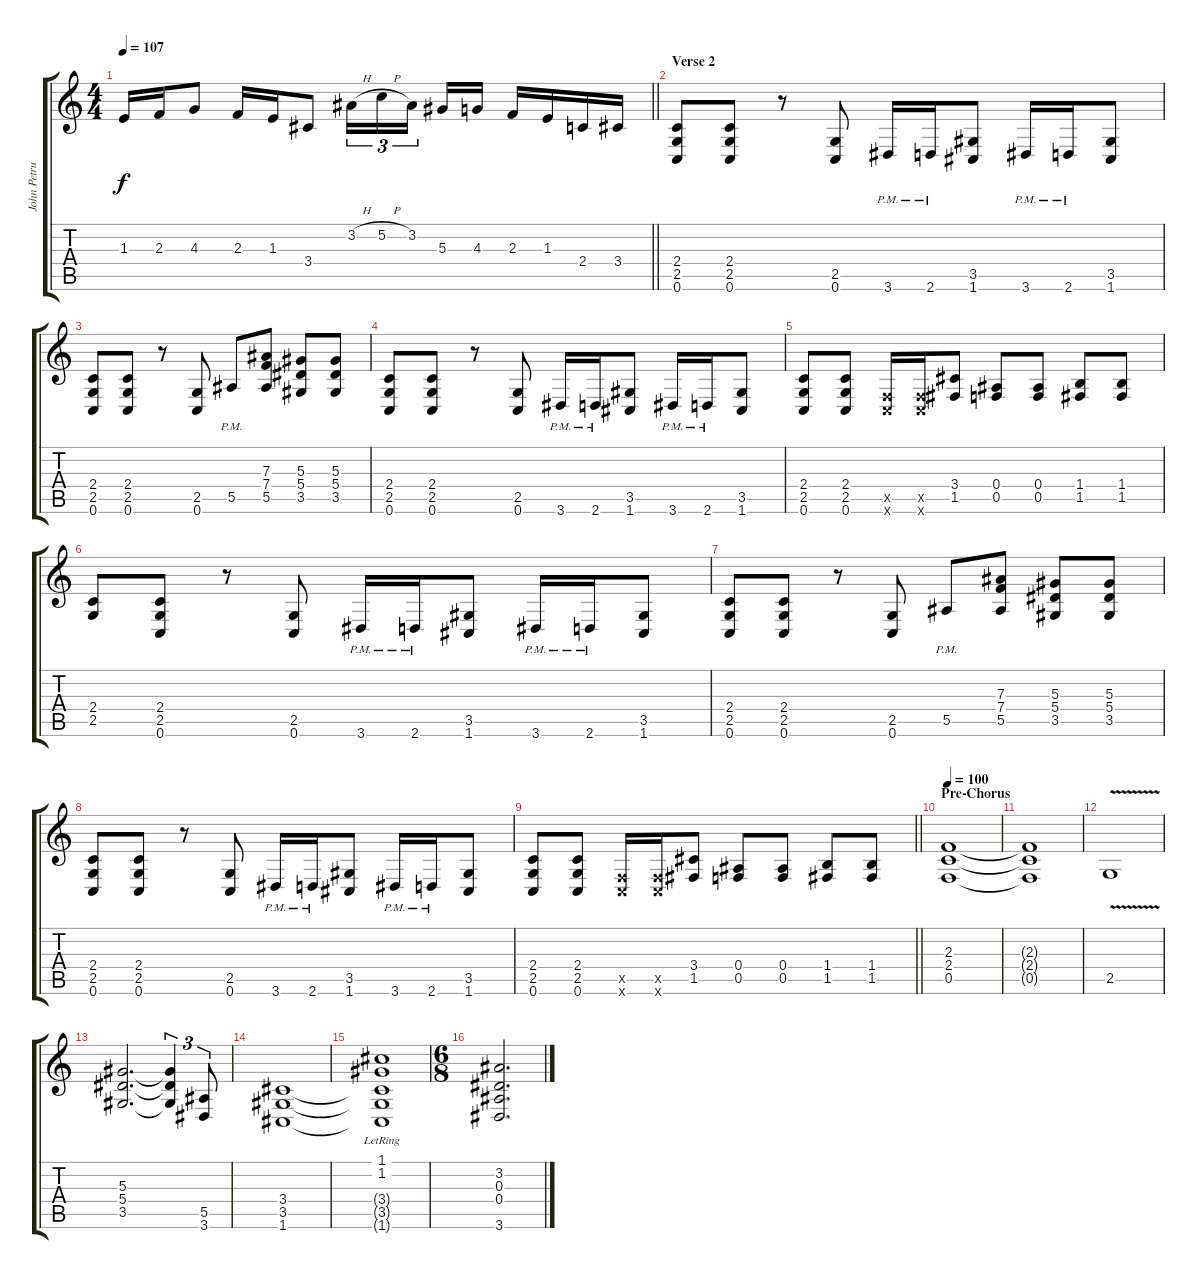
\track ("John Petrucci" "John Petru") {instrument distortionguitar}
\staff {score tabs}
\tuning (C4 G3 Eb3 Bb2 F2 C2) {hide}
\ts (4 4)
\tempo 107
\clef g2
\barLineRight lightlight
\ks c
1.3.16{dy f} 2.3.16 4.3.8 2.3.16 1.3.16 3.4.8 3.2{h}.16{tu (3 2)} 5.2{h}.16{tu (3 2)} 3.2.16{tu (3 2) beam splitsecondary} 5.3.16 4.3.16 2.3.16 1.3.16 2.4.16 3.4.16 |
\section ("" "Verse 2")
(2.4 2.5 0.6).8 (2.4 2.5 0.6).8 r.8 (2.5 0.6).8 3.6{pm}.16 2.6{pm}.16 (3.5 1.6).8 3.6{pm}.16 2.6{pm}.16 (3.5 1.6).8 |
(2.4 2.5 0.6).8 (2.4 2.5 0.6).8 r.8 (2.5 0.6).8 5.5{pm}.8 (7.3 7.4 5.5).8 (5.3 5.4 3.5).8 (5.3 5.4 3.5).8 |
(2.4 2.5 0.6).8 (2.4 2.5 0.6).8 r.8 (2.5 0.6).8 3.6{pm}.16 2.6{pm}.16 (3.5 1.6).8 3.6{pm}.16 2.6{pm}.16 (3.5 1.6).8 |
(2.4 2.5 0.6).8 (2.4 2.5 0.6).8 (0.5{x} 0.6{x}).16 (0.5{x} 0.6{x}).16 (3.4 1.5).8 (0.4 0.5).8 (0.4 0.5).8 (1.4 1.5).8 (1.4 1.5).8 |
(2.4 2.5).8 (2.4 2.5 0.6).8 r.8 (2.5 0.6).8 3.6{pm}.16 2.6{pm}.16 (3.5 1.6).8 3.6{pm}.16 2.6{pm}.16 (3.5 1.6).8 |
(2.4 2.5 0.6).8 (2.4 2.5 0.6).8 r.8 (2.5 0.6).8 5.5{pm}.8 (7.3 7.4 5.5).8 (5.3 5.4 3.5).8 (5.3 5.4 3.5).8 |
(2.4 2.5 0.6).8 (2.4 2.5 0.6).8 r.8 (2.5 0.6).8 3.6{pm}.16 2.6{pm}.16 (3.5 1.6).8 3.6{pm}.16 2.6{pm}.16 (3.5 1.6).8 |
\barLineRight lightlight
(2.4 2.5 0.6).8 (2.4 2.5 0.6).8 (0.5{x} 0.6{x}).16 (0.5{x} 0.6{x}).16 (3.4 1.5).8 (0.4 0.5).8 (0.4 0.5).8 (1.4 1.5).8 (1.4 1.5).8 |
\section ("" "Pre-Chorus")
\tempo 100
(2.3 2.4 0.5).1 |
(2.3{t} 2.4{t} 0.5{t}).1 |
2.5{v}.1 |
(5.3 5.4 3.5).2{d} (5.3{t} 5.4{t} 3.5{t}).4{tu (3 2)} (5.5 3.6).8{tu (3 2)} |
(3.4 3.5 1.6).1 |
(1.1{lr} 1.2{lr} 3.4{t} 3.5{t} 1.6{t}).1 |
\ts (6 8)
(3.2 0.3 0.4 3.6).2{d}
